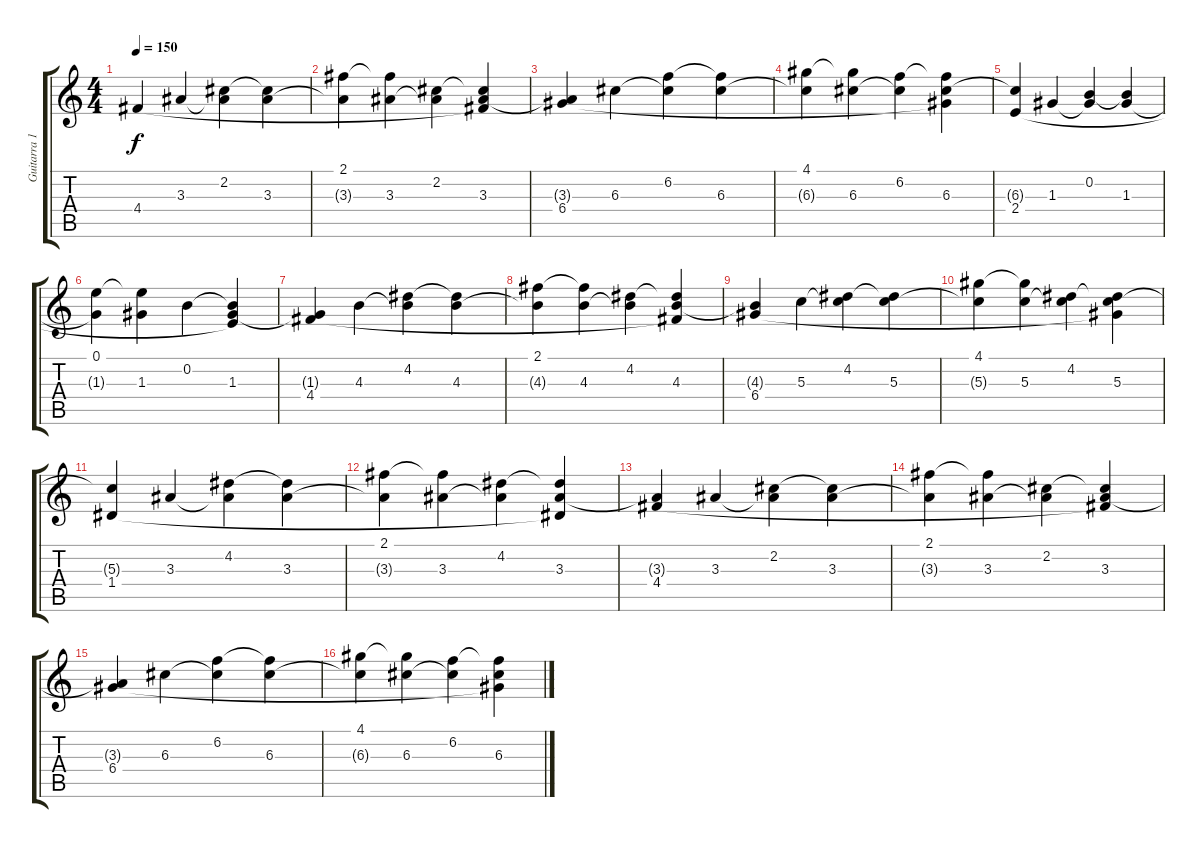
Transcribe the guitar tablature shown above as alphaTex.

\track ("Guitarra 1" "Guitarra 1") {instrument acousticguitarsteel}
\staff {score tabs}
\tuning (E4 B3 G3 D3 A2 E2) {hide}
\ts (4 4)
\tempo 150
\clef g2
\ks c
4.4.4{dy f volume 8} 3.3.4 (2.2 3.3{t}).4 (2.2{t} 3.3).4 |
(2.1 3.3{t}).4 (2.1{t} 3.3).4 (2.2 3.3{t}).4 (2.2{t} 3.3 4.4{t}).4 |
(3.3{t} 6.4).4 6.3.4 (6.2 6.3{t}).4 (6.2{t} 6.3).4 |
(4.1 6.3{t}).4 (4.1{t} 6.3).4 (6.2 6.3{t}).4 (6.2{t} 6.3 6.4{t}).4 |
(6.3{t} 2.4).4 1.3.4 (0.2 1.3{t}).4 (0.2{t} 1.3).4 |
(0.1 1.3{t}).4 (0.1{t} 1.3).4 0.2.4 (0.2{t} 1.3 2.4{t}).4 |
(1.3{t} 4.4).4 4.3.4 (4.2 4.3{t}).4 (4.2{t} 4.3).4 |
(2.1 4.3{t}).4 (2.1{t} 4.3).4 (4.2 4.3{t}).4 (4.2{t} 4.3 4.4{t}).4 |
(4.3{t} 6.4).4 5.3.4 (4.2 5.3{t}).4 (4.2{t} 5.3).4 |
(4.1 5.3{t}).4 (4.1{t} 5.3).4 (4.2 5.3{t}).4 (4.2{t} 5.3 6.4{t}).4 |
(5.3{t} 1.4).4 3.3.4 (4.2 3.3{t}).4 (4.2{t} 3.3).4 |
(2.1 3.3{t}).4 (2.1{t} 3.3).4 (4.2 3.3{t}).4 (4.2{t} 3.3 1.4{t}).4 |
(3.3{t} 4.4).4 3.3.4 (2.2 3.3{t}).4 (2.2{t} 3.3).4 |
(2.1 3.3{t}).4 (2.1{t} 3.3).4 (2.2 3.3{t}).4 (2.2{t} 3.3 4.4{t}).4 |
(3.3{t} 6.4).4 6.3.4 (6.2 6.3{t}).4 (6.2{t} 6.3).4 |
(4.1 6.3{t}).4 (4.1{t} 6.3).4 (6.2 6.3{t}).4 (6.2{t} 6.3 6.4{t}).4
